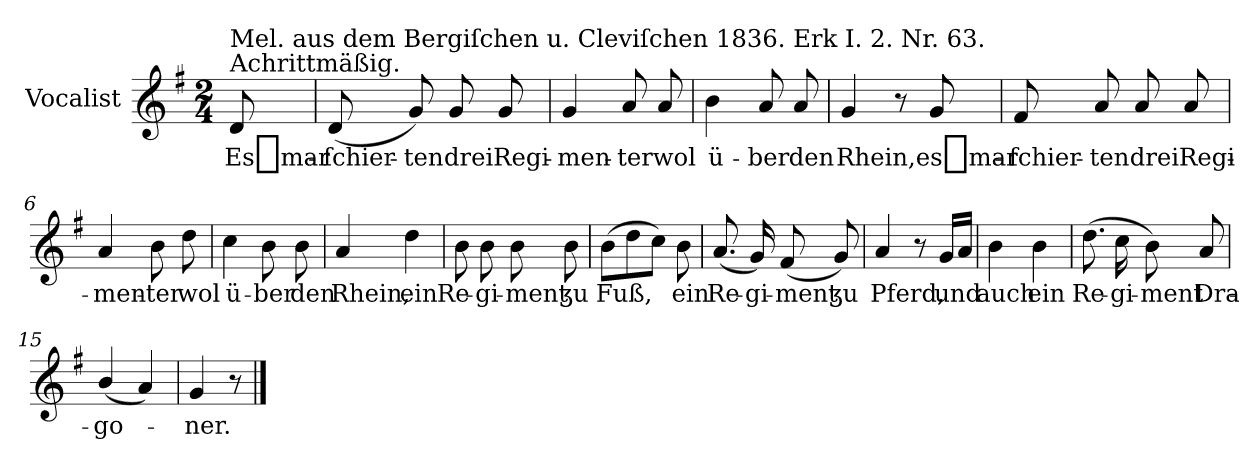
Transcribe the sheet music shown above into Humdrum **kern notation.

**kern	**text
*part1	*part1
*staff1	*staff1
*I"Vocalist	*
*k[f#]	*
*G:	*
*M2/4	*
=	=
!LO:TX:a:t=Achrittmäßig.	!
!LO:TX:a:t=Mel. aus dem Bergiſchen u. Cleviſchen 1836. Erk I. 2. Nr. 63.	!
8d	Es_mar-
=1	=1
(8d	-ſchier-
8g)	-ten
8g	drei
8g	Regi-
=2	=2
4g	-men-
8a	-ter
8a	wol
=3	=3
4b	ü-
8a	-ber
8a	den
=4	=4
4g	Rhein,
8r	.
8g	es_mar-
=5	=5
8f#	-ſchier-
8a	-ten
8a	drei
8a	Regi-
=6	=6
4a	-men-
8b	-ter
8dd	wol
=7	=7
4cc	ü-
8b	-ber
8b	den
=8	=8
4a	Rhein,
4dd	ein
=9	=9
8b	Re-
8b	-gi-
8b	-ment
8b	ʒu
=10	=10
(8bL	Fuß,
8dd	.
8ccJ)	.
8b	ein
=11	=11
(8.a	Re-
16g)	-gi-
(8f#	-ment
8g)	ʒu
=12	=12
4a	Pferd,
8r	.
16gLL	und
16aJJ	.
=13	=13
4b	auch
4b	ein
=14	=14
(8.dd	Re-
16cc	-gi-
8b)	-ment
8a	Dra-
=15	=15
(4b/	-go-
4a)	.
=16	=16
4g	-ner.
8r	.
==	==
*-	*-
